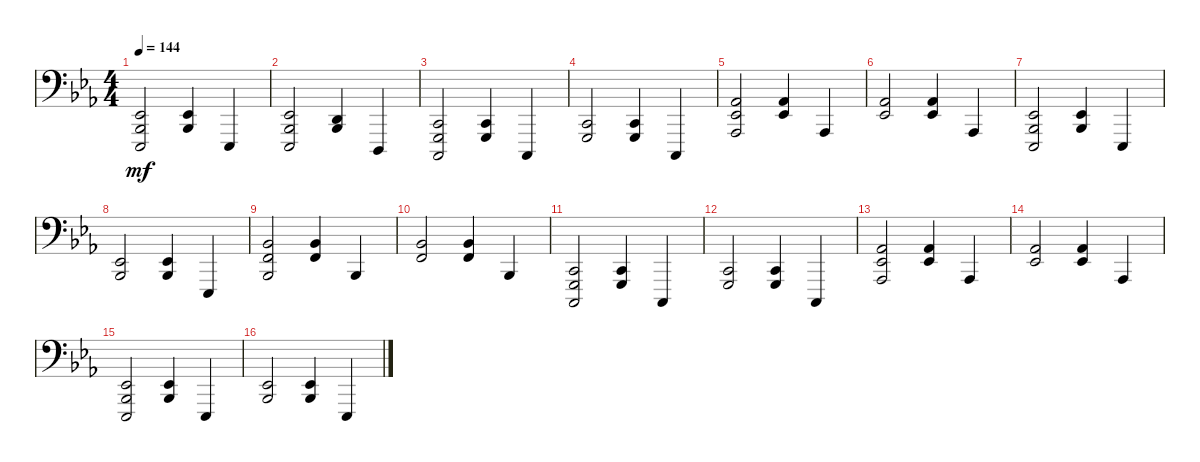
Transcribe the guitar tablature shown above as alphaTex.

\track "" {instrument acousticgrandpiano}
\staff {score}
\tuning (G2 D2 F1 A0 F0) {hide}
\ts (4 4)
\tempo 144
\clef f4
\ks eb
(1.2 5.3 6.4).2{dy mf} (1.2 5.3).4 6.4.4 |
(1.2 5.3 6.4).2 (0.2 5.3).4 5.4.4 |
(2.3 3.4 19.5).2 (7.3 10.4).4 3.4.4 |
(2.3 15.4).2 (2.3 15.4).4 3.4.4 |
(1.1 1.2 3.3).2 (1.1 1.2).4 3.3.4 |
(1.1 1.2).2 (1.1 1.2).4 3.3.4 |
(1.2 5.3 6.4).2 (1.2 5.3).4 6.4.4 |
(1.2 5.3).2 (1.2 5.3).4 6.4.4 |
(3.1 3.2 5.3).2 (3.1 3.2).4 5.3.4 |
(3.1 3.2).2 (3.1 3.2).4 5.3.4 |
(2.3 3.4 19.5).2 (2.3 15.4).4 3.4.4 |
(2.3 15.4).2 (2.3 15.4).4 3.4.4 |
(1.1 1.2 3.3).2 (1.1 1.2).4 3.3.4 |
(1.1 1.2).2 (1.1 1.2).4 3.3.4 |
(1.2 5.3 6.4).2 (1.2 5.3).4 6.4.4 |
(1.2 5.3).2 (1.2 5.3).4 6.4.4
